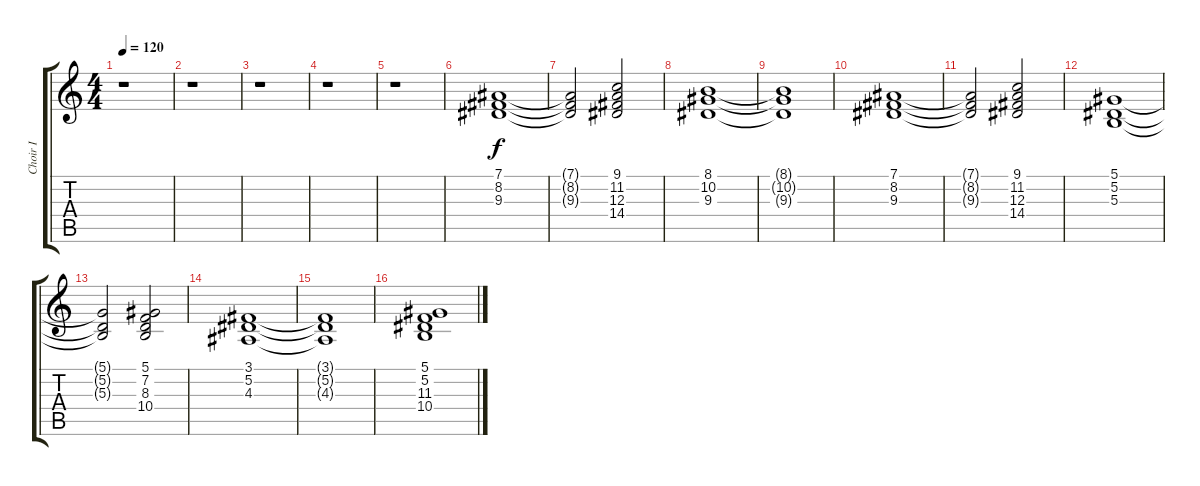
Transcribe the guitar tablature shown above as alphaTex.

\track ("Choir I" "Choir I") {instrument choiraahs}
\staff {score tabs}
\tuning (Eb4 Bb3 Gb3 Db3 Ab2 Eb2) {hide}
\ts (4 4)
\tempo 120
\clef g2
\ks c
r.1{dy f} |
r.1 |
r.1 |
r.1 |
r.1 |
(7.1 8.2 9.3).1{volume 10} |
(7.1{t} 8.2{t} 9.3{t}).2 (9.1 11.2 12.3 14.4).2 |
(8.1 10.2 9.3).1 |
(8.1{t} 10.2{t} 9.3{t}).1 |
(7.1 8.2 9.3).1{volume 10} |
(7.1{t} 8.2{t} 9.3{t}).2 (9.1 11.2 12.3 14.4).2 |
(5.1 5.2 5.3).1 |
(5.1{t} 5.2{t} 5.3{t}).2 (5.1 7.2 8.3 10.4).2 |
(3.1 5.2 4.3).1{volume 10} |
(3.1{t} 5.2{t} 4.3{t}).1 |
(5.1 5.2 11.3 10.4).1
